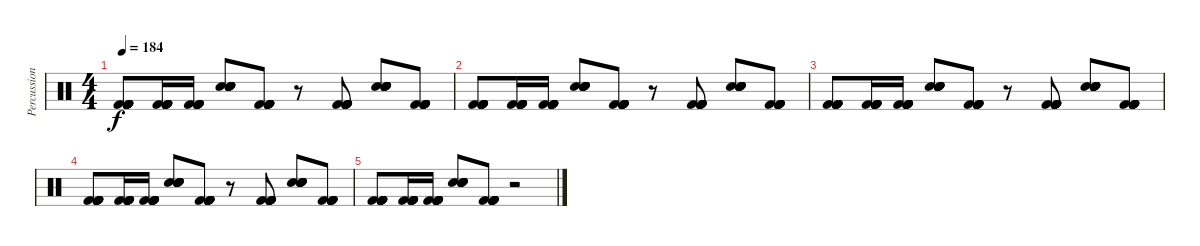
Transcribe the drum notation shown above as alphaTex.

\track ("Percussion" "Percussion") {instrument percussion}
\staff {score}
\articulation defaults
\ts (4 4)
\tempo 184
\clef neutral
\ks c
("Kick (hit) 2" "Kick (hit) 2" "Kick (hit) 2" "Kick (hit) 2" "Kick (hit) 2" "Kick (hit) 2").8{dy f} ("Kick (hit) 2" "Kick (hit) 2" "Kick (hit) 2" "Kick (hit) 2" "Kick (hit) 2" "Kick (hit) 2").16 ("Kick (hit) 2" "Kick (hit) 2" "Kick (hit) 2" "Kick (hit) 2" "Kick (hit) 2" "Kick (hit) 2").16 ("Electric Snare (hit)" "Electric Snare (hit)" "Electric Snare (hit)" "Electric Snare (hit)" "Electric Snare (hit)" "Electric Snare (hit)").8 ("Kick (hit) 2" "Kick (hit) 2" "Kick (hit) 2" "Kick (hit) 2" "Kick (hit) 2" "Kick (hit) 2").8 r.8 ("Kick (hit) 2" "Kick (hit) 2" "Kick (hit) 2" "Kick (hit) 2" "Kick (hit) 2" "Kick (hit) 2").8 ("Electric Snare (hit)" "Electric Snare (hit)" "Electric Snare (hit)" "Electric Snare (hit)" "Electric Snare (hit)" "Electric Snare (hit)").8 ("Kick (hit) 2" "Kick (hit) 2" "Kick (hit) 2" "Kick (hit) 2" "Kick (hit) 2" "Kick (hit) 2").8 |
("Kick (hit) 2" "Kick (hit) 2" "Kick (hit) 2" "Kick (hit) 2" "Kick (hit) 2" "Kick (hit) 2").8 ("Kick (hit) 2" "Kick (hit) 2" "Kick (hit) 2" "Kick (hit) 2" "Kick (hit) 2" "Kick (hit) 2").16 ("Kick (hit) 2" "Kick (hit) 2" "Kick (hit) 2" "Kick (hit) 2" "Kick (hit) 2" "Kick (hit) 2").16 ("Electric Snare (hit)" "Electric Snare (hit)" "Electric Snare (hit)" "Electric Snare (hit)" "Electric Snare (hit)" "Electric Snare (hit)").8 ("Kick (hit) 2" "Kick (hit) 2" "Kick (hit) 2" "Kick (hit) 2" "Kick (hit) 2" "Kick (hit) 2").8 r.8 ("Kick (hit) 2" "Kick (hit) 2" "Kick (hit) 2" "Kick (hit) 2" "Kick (hit) 2" "Kick (hit) 2").8 ("Electric Snare (hit)" "Electric Snare (hit)" "Electric Snare (hit)" "Electric Snare (hit)" "Electric Snare (hit)" "Electric Snare (hit)").8 ("Kick (hit) 2" "Kick (hit) 2" "Kick (hit) 2" "Kick (hit) 2" "Kick (hit) 2" "Kick (hit) 2").8 |
("Kick (hit) 2" "Kick (hit) 2" "Kick (hit) 2" "Kick (hit) 2" "Kick (hit) 2" "Kick (hit) 2").8 ("Kick (hit) 2" "Kick (hit) 2" "Kick (hit) 2" "Kick (hit) 2" "Kick (hit) 2" "Kick (hit) 2").16 ("Kick (hit) 2" "Kick (hit) 2" "Kick (hit) 2" "Kick (hit) 2" "Kick (hit) 2" "Kick (hit) 2").16 ("Electric Snare (hit)" "Electric Snare (hit)" "Electric Snare (hit)" "Electric Snare (hit)" "Electric Snare (hit)" "Electric Snare (hit)").8 ("Kick (hit) 2" "Kick (hit) 2" "Kick (hit) 2" "Kick (hit) 2" "Kick (hit) 2" "Kick (hit) 2").8 r.8 ("Kick (hit) 2" "Kick (hit) 2" "Kick (hit) 2" "Kick (hit) 2" "Kick (hit) 2" "Kick (hit) 2").8 ("Electric Snare (hit)" "Electric Snare (hit)" "Electric Snare (hit)" "Electric Snare (hit)" "Electric Snare (hit)" "Electric Snare (hit)").8 ("Kick (hit) 2" "Kick (hit) 2" "Kick (hit) 2" "Kick (hit) 2" "Kick (hit) 2" "Kick (hit) 2").8 |
("Kick (hit) 2" "Kick (hit) 2" "Kick (hit) 2" "Kick (hit) 2" "Kick (hit) 2" "Kick (hit) 2").8 ("Kick (hit) 2" "Kick (hit) 2" "Kick (hit) 2" "Kick (hit) 2" "Kick (hit) 2" "Kick (hit) 2").16 ("Kick (hit) 2" "Kick (hit) 2" "Kick (hit) 2" "Kick (hit) 2" "Kick (hit) 2" "Kick (hit) 2").16 ("Electric Snare (hit)" "Electric Snare (hit)" "Electric Snare (hit)" "Electric Snare (hit)" "Electric Snare (hit)" "Electric Snare (hit)").8 ("Kick (hit) 2" "Kick (hit) 2" "Kick (hit) 2" "Kick (hit) 2" "Kick (hit) 2" "Kick (hit) 2").8 r.8 ("Kick (hit) 2" "Kick (hit) 2" "Kick (hit) 2" "Kick (hit) 2" "Kick (hit) 2" "Kick (hit) 2").8 ("Electric Snare (hit)" "Electric Snare (hit)" "Electric Snare (hit)" "Electric Snare (hit)" "Electric Snare (hit)" "Electric Snare (hit)").8 ("Kick (hit) 2" "Kick (hit) 2" "Kick (hit) 2" "Kick (hit) 2" "Kick (hit) 2" "Kick (hit) 2").8 |
("Kick (hit) 2" "Kick (hit) 2" "Kick (hit) 2" "Kick (hit) 2" "Kick (hit) 2" "Kick (hit) 2").8 ("Kick (hit) 2" "Kick (hit) 2" "Kick (hit) 2" "Kick (hit) 2" "Kick (hit) 2" "Kick (hit) 2").16 ("Kick (hit) 2" "Kick (hit) 2" "Kick (hit) 2" "Kick (hit) 2" "Kick (hit) 2" "Kick (hit) 2").16 ("Electric Snare (hit)" "Electric Snare (hit)" "Electric Snare (hit)" "Electric Snare (hit)" "Electric Snare (hit)" "Electric Snare (hit)").8 ("Kick (hit) 2" "Kick (hit) 2" "Kick (hit) 2" "Kick (hit) 2" "Kick (hit) 2" "Kick (hit) 2").8 r.2
